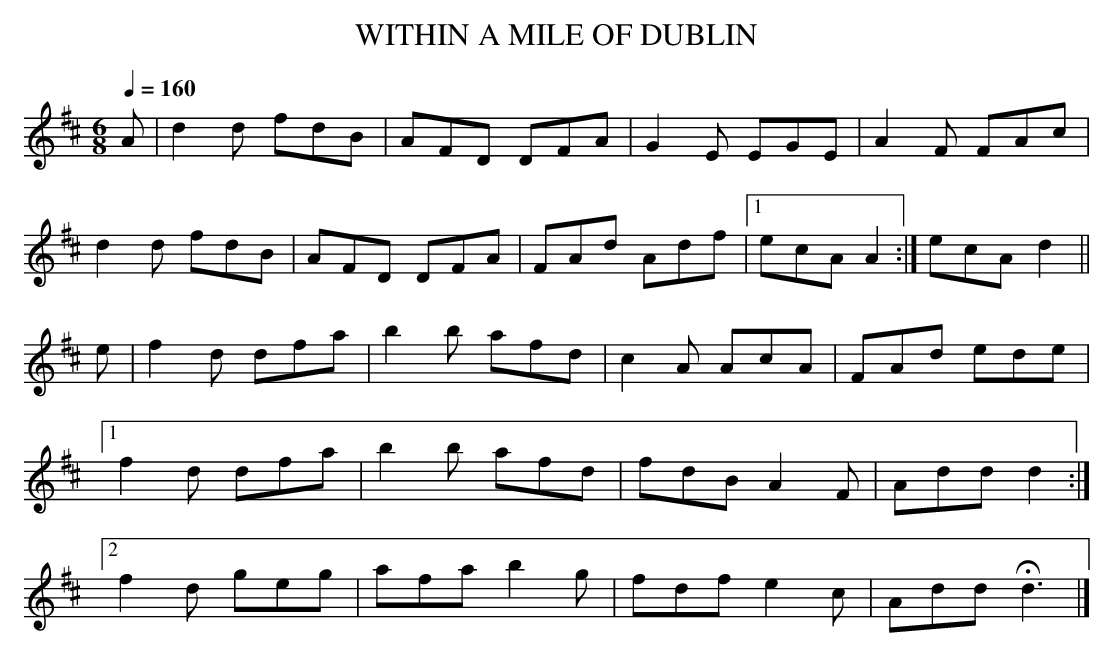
X:1
T:WITHIN A MILE OF DUBLIN
Q:1/4=160
L:1/8
M:6/8
K:D % source key C
A|d2d fdB|AFD DFA|G2E EGE|A2F FAc|
d2d fdB|AFD DFA|FAd Adf|1 ecA A2 :|\
2 ecA d2 ||
e|f2d dfa|b2b afd|c2A AcA|FAd ede|
[1 f2d dfa|b2b afd|fdB A2F|Add d2 :|
[2 f2d geg|afa b2g|fdf e2c|Add Hd3|]
